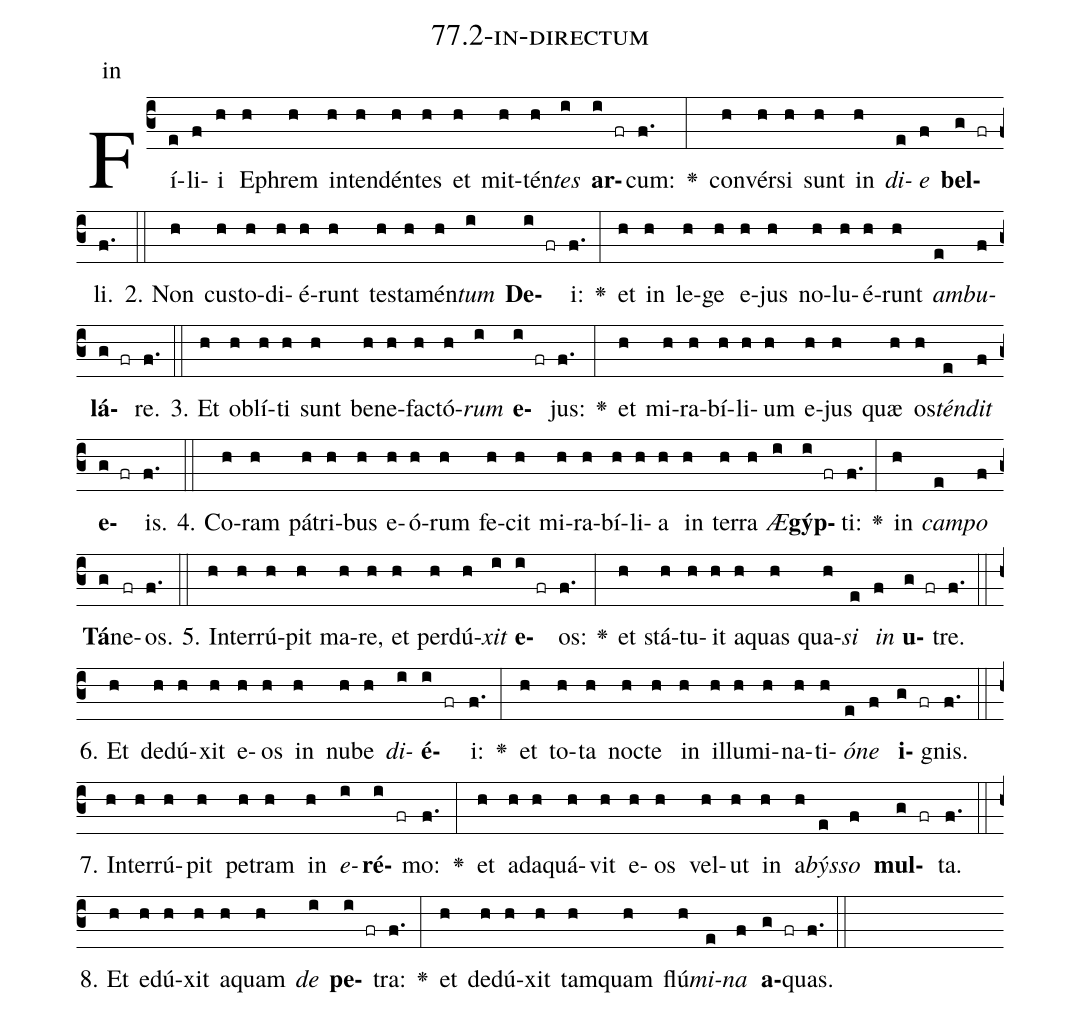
name: 77.2-in-directum;
annotation: in;
%%
(c3)Fí(e)li(f)i(h) E(h)phrem(h) in(h)ten(h)dén(h)tes(h) et(h) mit(h)tén(h)<i>tes</i>(i) <b>ar</b>(i fr)cum:(f.) <v>\greheightstar</v>(:) con(h)vér(h)si(h) sunt(h) in(h) <i>di</i>(e)<i>e</i>(f) <b>bel</b>(g fr)li.(f.) (::)
2. Non(h) cus(h)to(h)di(h)é(h)runt(h) tes(h)ta(h)mén(h)<i>tum</i>(i) <b>De</b>(i fr)i:(f.) <v>\greheightstar</v>(:) et(h) in(h) le(h)ge(h) e(h)jus(h) no(h)lu(h)é(h)runt(h) <i>am</i>(e)<i>bu</i>(f)<b>lá</b>(g fr)re.(f.) (::)
3. Et(h) ob(h)lí(h)ti(h) sunt(h) be(h)ne(h)fac(h)tó(h)<i>rum</i>(i) <b>e</b>(i fr)jus:(f.) <v>\greheightstar</v>(:) et(h) mi(h)ra(h)bí(h)li(h)um(h) e(h)jus(h) quæ(h) os(h)<i>tén</i>(e)<i>dit</i>(f) <b>e</b>(g fr)is.(f.) (::)
4. Co(h)ram(h) pá(h)tri(h)bus(h) e(h)ó(h)rum(h) fe(h)cit(h) mi(h)ra(h)bí(h)li(h)a(h) in(h) ter(h)ra(h) <i>Æ</i>(i)<b>gýp</b>(i fr)ti:(f.) <v>\greheightstar</v>(:) in(h) <i>cam</i>(e)<i>po</i>(f) <b>Tá</b>(g)ne(fr)os.(f.) (::)
5. In(h)ter(h)rú(h)pit(h) ma(h)re,(h) et(h) per(h)dú(h)<i>xit</i>(i) <b>e</b>(i fr)os:(f.) <v>\greheightstar</v>(:) et(h) stá(h)tu(h)it(h) a(h)quas(h) qua(h)<i>si</i>(e) <i>in</i>(f) <b>u</b>(g fr)tre.(f.) (::)
6. Et(h) de(h)dú(h)xit(h) e(h)os(h) in(h) nu(h)be(h) <i>di</i>(i)<b>é</b>(i fr)i:(f.) <v>\greheightstar</v>(:) et(h) to(h)ta(h) noc(h)te(h) in(h) il(h)lu(h)mi(h)na(h)ti(h)<i>ó</i>(e)<i>ne</i>(f) <b>i</b>(g fr)gnis.(f.) (::)
7. In(h)ter(h)rú(h)pit(h) pe(h)tram(h) in(h) <i>e</i>(i)<b>ré</b>(i fr)mo:(f.) <v>\greheightstar</v>(:) et(h) ad(h)a(h)quá(h)vit(h) e(h)os(h) vel(h)ut(h) in(h) a(h)<i>býs</i>(e)<i>so</i>(f) <b>mul</b>(g fr)ta.(f.) (::)
8. Et(h) e(h)dú(h)xit(h) a(h)quam(h) <i>de</i>(i) <b>pe</b>(i fr)tra:(f.) <v>\greheightstar</v>(:) et(h) de(h)dú(h)xit(h) tam(h)quam(h) flú(h)<i>mi</i>(e)<i>na</i>(f) <b>a</b>(g fr)quas.(f.) (::)
